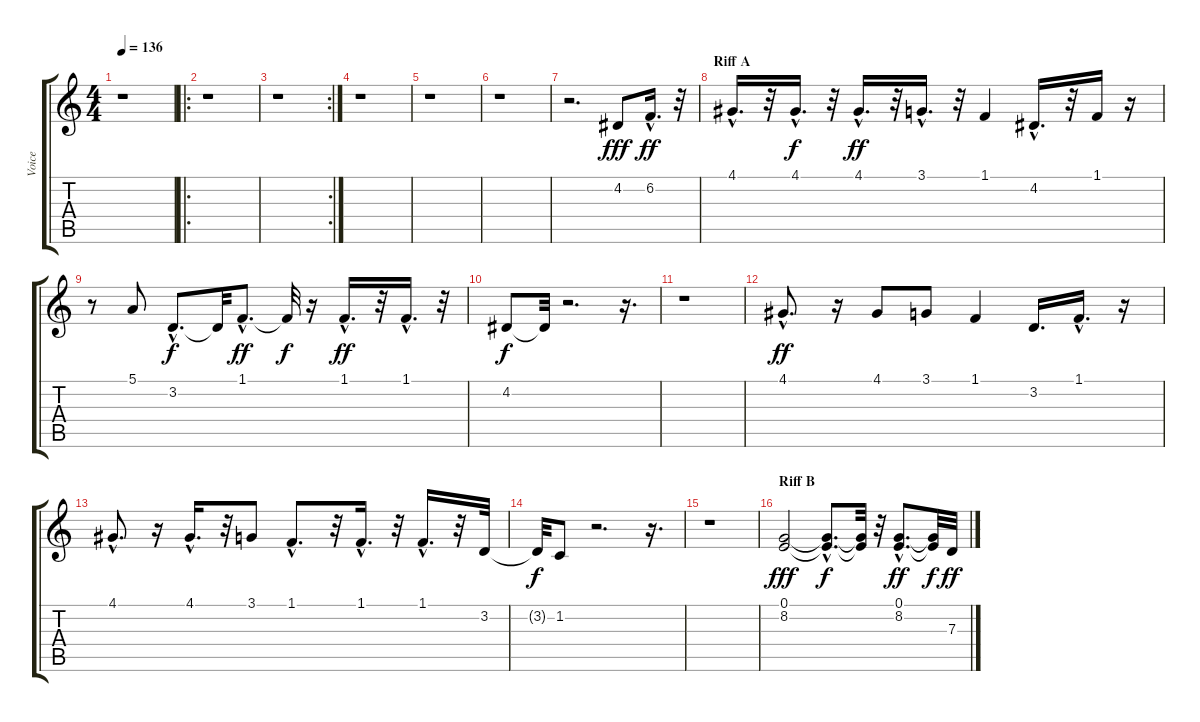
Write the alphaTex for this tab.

\track ("Voice" "Voice") {instrument harmonica}
\staff {score tabs}
\tuning (E4 B3 G3 D3 A2 E2) {hide}
\ts (4 4)
\tempo 136
\clef g2
\ks c
r.1{dy fff instrument harmonica} |
\ro
r.1 |
\rc 2
r.1 |
r.1 |
r.1 |
r.1 |
r.2{d} 4.2.8 6.2{hac}.16{d dy ff} r.32 |
\section ("" "Riff A")
4.1{hac}.16{d} r.32 4.1{hac}.16{d dy f} r.32 4.1{hac}.16{d dy ff} r.32 3.1{hac}.16{d} r.32 1.1.4 4.2{hac}.16{d} r.32 1.1.16 r.16 |
r.8 5.1.8 3.2{hac}.8{d dy f} 3.2{t}.32 1.1{hac}.8{d dy ff} 1.1{t}.32{dy f} r.16 1.1{hac}.16{d dy ff} r.32 1.1{hac}.16{d} r.32 |
4.2.8{dy f} 4.2{t}.32 r.2{d} r.16{d} |
r.1 |
4.1{hac}.8{d dy ff} r.16 4.1.8 3.1.8 1.1.4 3.2.16{d} 1.1{hac}.16{d} r.16 |
4.1{hac}.8{d} r.16 4.1{hac}.16{d} r.32 3.1.8 1.1{hac}.8{d} r.32 1.1{hac}.16{d} r.32 1.1{hac}.16{d} r.32 3.2.32 |
3.2{t}.32{dy f} 1.2.8 r.2{d} r.16{d} |
r.1 |
\section ("" "Riff B")
(0.1 8.2).2{dy fff} (0.1{hac t} 8.2{hac t}).8{d dy f} (0.1{t} 8.2{t}).32 r.32 (0.1{hac} 8.2{hac}).8{d dy ff} (0.1{t} 8.2{t}).32{dy f} 7.3.32{dy ff}
